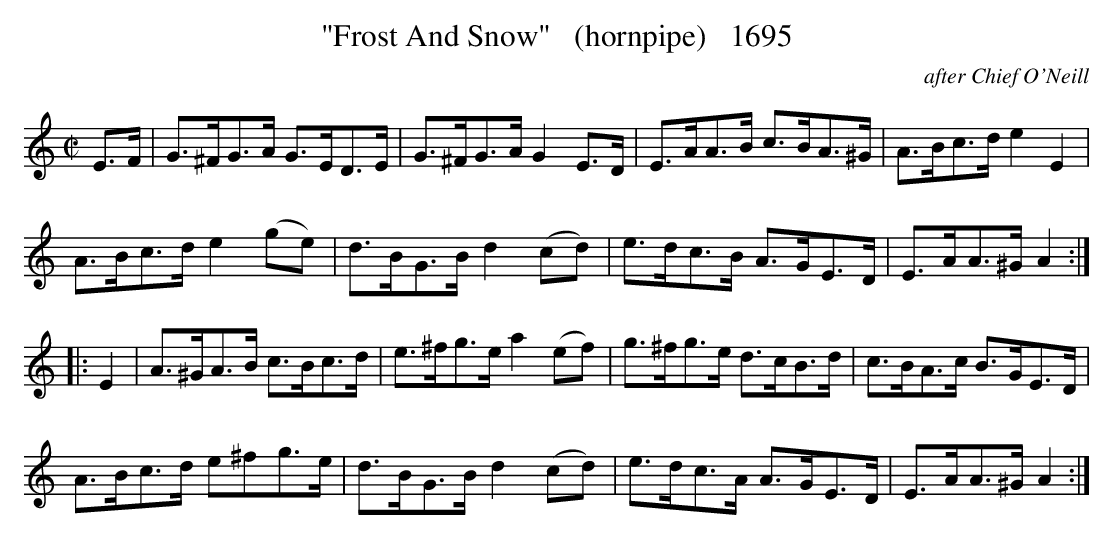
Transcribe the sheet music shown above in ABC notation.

X:1
T:"Frost And Snow"   (hornpipe)   1695
C:after Chief O'Neill
BRENNAN July 2003 (HTTP://WWW.SOSYOURMOM.COM)
M:C|
L:1/8
K:C
E3/2F/2|G3/2^F/2G3/2A/2 G3/2E/2D3/2E/2|G3/2^F/2G3/2A/2 G2E3/2D/2|E3/2A/2A3/2B/2 c3/2B/2A3/2^G/2|A3/2B/2c3/2d/2 e2E2|
A3/2B/2c3/2d/2 e2(ge)|d3/2B/2G3/2B/2 d2(cd)|e3/2d/2c3/2B/2 A3/2G/2E3/2D/2|E3/2A/2A3/2^G/2 A2:|
|:E2|A3/2^G/2A3/2B/2 c3/2B/2c3/2d/2|e3/2^f/2g3/2e/2 a2(ef)|g3/2^f/2g3/2e/2 d3/2c/2B3/2d/2|c3/2B/2A3/2c/2 B3/2G/2E3/2D/2|
A3/2B/2c3/2d/2 e^fg3/2e/2|d3/2B/2G3/2B/2 d2(cd)|e3/2d/2c3/2A/2 A3/2G/2E3/2D/2|E3/2A/2A3/2^G/2 A2:|
